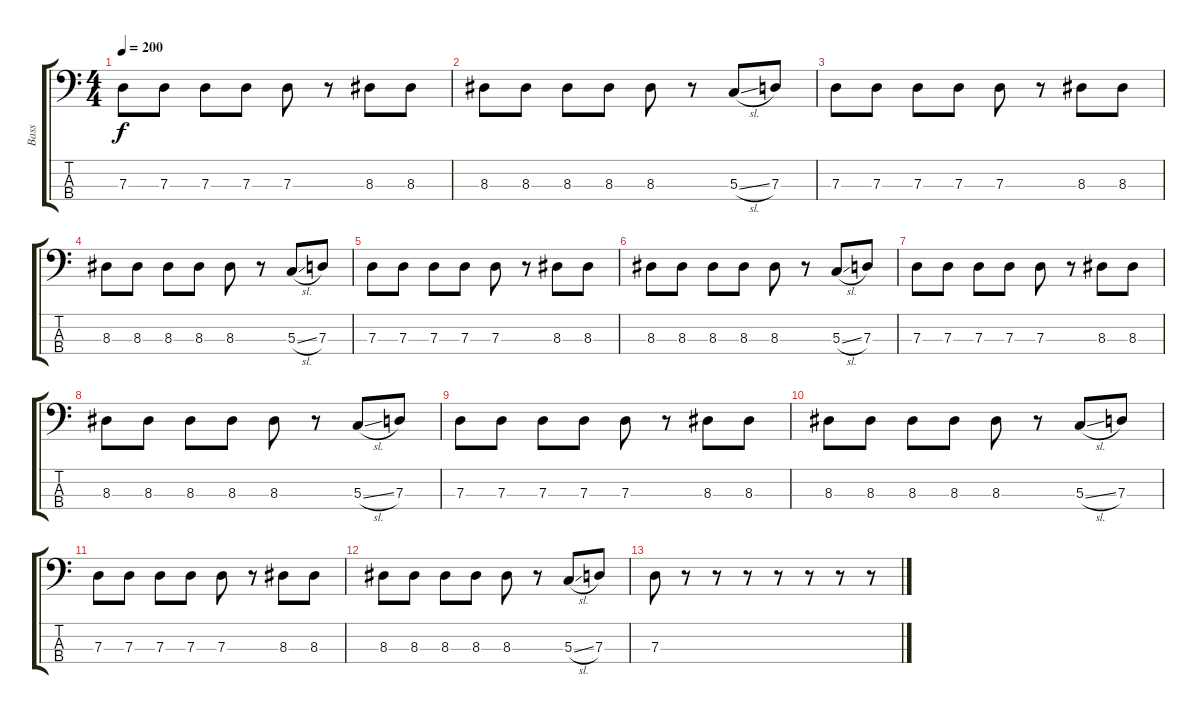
\track ("Bass" "Bass") {instrument electricbassfinger}
\staff {score tabs}
\tuning (F2 C2 G1 D1) {hide}
\ts (4 4)
\tempo 200
\clef f4
\ks c
7.3.8{dy f} 7.3.8 7.3.8 7.3.8 7.3.8 r.8 8.3.8 8.3.8 |
8.3.8 8.3.8 8.3.8 8.3.8 8.3.8 r.8 5.3{sl}.8 7.3.8 |
7.3.8 7.3.8 7.3.8 7.3.8 7.3.8 r.8 8.3.8 8.3.8 |
8.3.8 8.3.8 8.3.8 8.3.8 8.3.8 r.8 5.3{sl}.8 7.3.8 |
7.3.8 7.3.8 7.3.8 7.3.8 7.3.8 r.8 8.3.8 8.3.8 |
8.3.8 8.3.8 8.3.8 8.3.8 8.3.8 r.8 5.3{sl}.8 7.3.8 |
7.3.8 7.3.8 7.3.8 7.3.8 7.3.8 r.8 8.3.8 8.3.8 |
8.3.8 8.3.8 8.3.8 8.3.8 8.3.8 r.8 5.3{sl}.8 7.3.8 |
7.3.8 7.3.8 7.3.8 7.3.8 7.3.8 r.8 8.3.8 8.3.8 |
8.3.8 8.3.8 8.3.8 8.3.8 8.3.8 r.8 5.3{sl}.8 7.3.8 |
7.3.8 7.3.8 7.3.8 7.3.8 7.3.8 r.8 8.3.8 8.3.8 |
8.3.8 8.3.8 8.3.8 8.3.8 8.3.8 r.8 5.3{sl}.8 7.3.8 |
7.3.8 r.8 r.8 r.8 r.8 r.8 r.8 r.8
